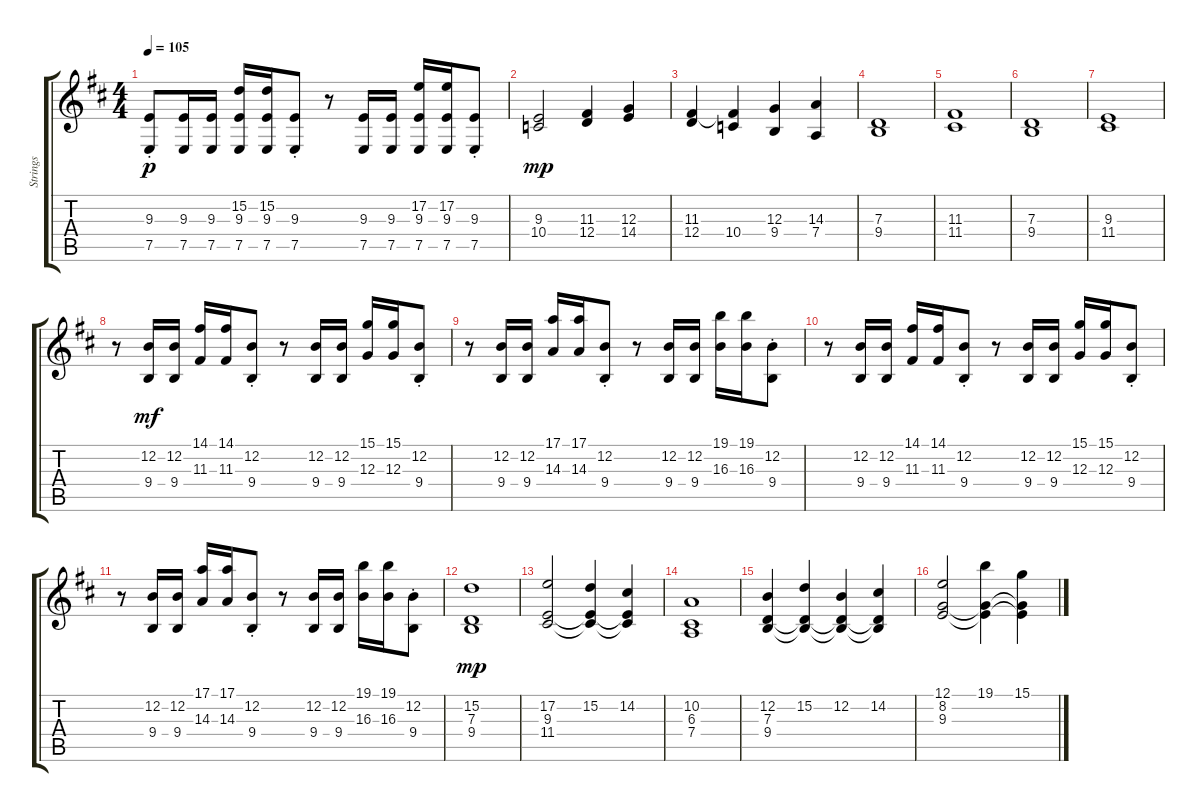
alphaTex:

\track ("Strings" "Strings") {instrument stringensemble1}
\staff {score tabs}
\tuning (E4 B3 G3 D3 A2 E2) {hide}
\ts (4 4)
\tempo 105
\clef g2
\ks d
(9.3{st} 7.5).8{dy p} (9.3 7.5).16 (9.3 7.5).16 (15.2 9.3 7.5).16 (15.2 9.3 7.5).16 (9.3{st} 7.5{st}).8 r.8 (9.3 7.5).16 (9.3 7.5).16 (17.2 9.3 7.5).16 (17.2 9.3 7.5).16 (9.3{st} 7.5{st}).8 |
(9.3 10.4).2{dy mp} (11.3 12.4).4 (12.3 14.4).4 |
(11.3 12.4).4 (11.3{t} 10.4).4 (12.3 9.4).4 (14.3 7.4).4 |
(7.3 9.4).1 |
(11.3 11.4).1 |
(7.3 9.4).1 |
(9.3 11.4).1 |
r.8 (12.2 9.4).16{dy mf} (12.2 9.4).16 (14.1 11.3).16 (14.1 11.3).16 (12.2{st} 9.4{st}).8 r.8 (12.2 9.4).16 (12.2 9.4).16 (15.1 12.3).16 (15.1 12.3).16 (12.2{st} 9.4{st}).8 |
r.8 (12.2 9.4).16 (12.2 9.4).16 (17.1 14.3).16 (17.1 14.3).16 (12.2{st} 9.4{st}).8 r.8 (12.2 9.4).16 (12.2 9.4).16 (19.1 16.3).16 (19.1 16.3).16 (12.2{st} 9.4{st}).8 |
r.8 (12.2 9.4).16 (12.2 9.4).16 (14.1 11.3).16 (14.1 11.3).16 (12.2{st} 9.4{st}).8 r.8 (12.2 9.4).16 (12.2 9.4).16 (15.1 12.3).16 (15.1 12.3).16 (12.2{st} 9.4{st}).8 |
r.8 (12.2 9.4).16 (12.2 9.4).16 (17.1 14.3).16 (17.1 14.3).16 (12.2{st} 9.4{st}).8 r.8 (12.2 9.4).16 (12.2 9.4).16 (19.1 16.3).16 (19.1 16.3).16 (12.2{st} 9.4{st}).8 |
(15.2 7.3 9.4).1{dy mp} |
(17.2 9.3 11.4).2 (15.2 9.3{t} 11.4{t}).4 (14.2 9.3{t} 11.4{t}).4 |
(10.2 6.3 7.4).1 |
(12.2 7.3 9.4).4 (15.2 7.3{t} 9.4{t}).4 (12.2 7.3{t} 9.4{t}).4 (14.2 7.3{t} 9.4{t}).4 |
(12.1 8.2 9.3).2 (19.1 8.2{t} 9.3{t}).4 (15.1 8.2{t} 9.3{t}).4
